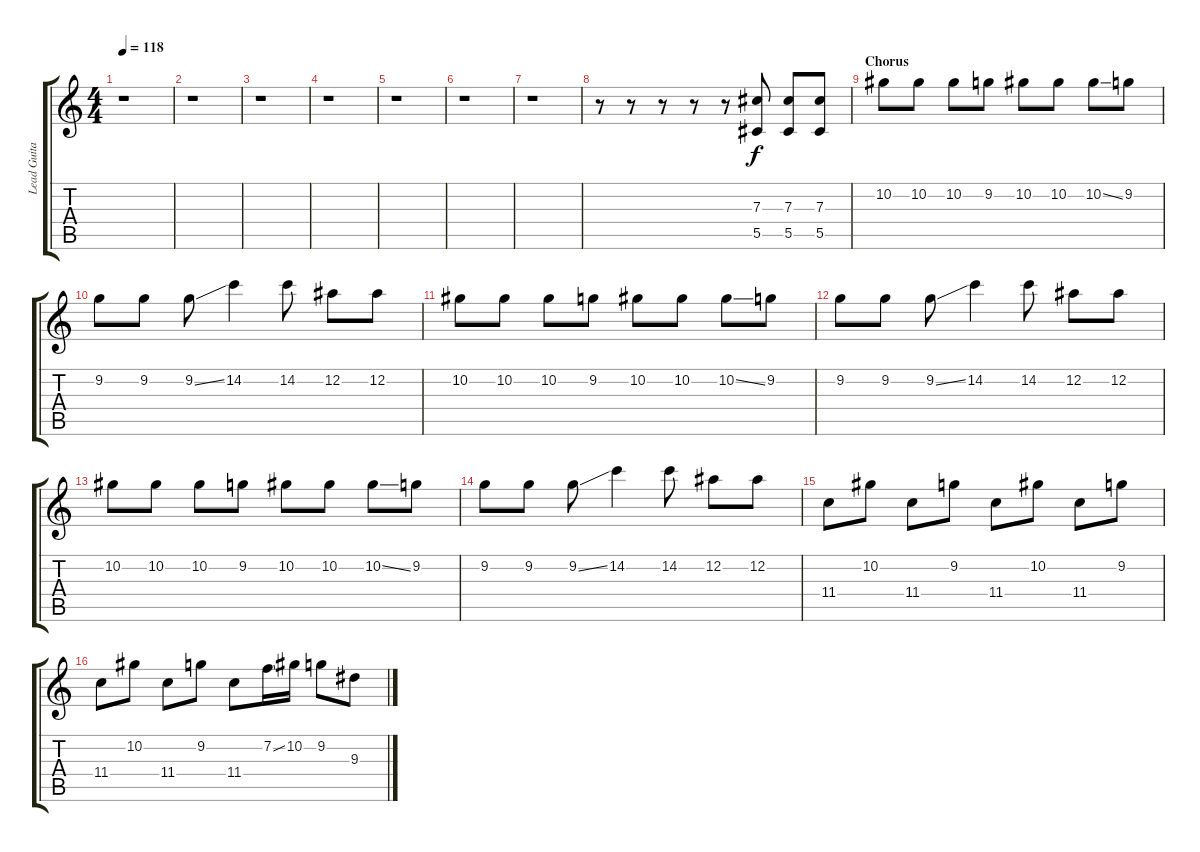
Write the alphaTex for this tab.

\track ("Lead Guitar" "Lead Guita") {instrument distortionguitar}
\staff {score tabs}
\tuning (Eb4 Bb3 Gb3 Db3 Ab2 Eb2) {hide}
\ts (4 4)
\tempo 118
\clef g2
\ks c
r.1{dy f} |
r.1 |
r.1 |
r.1 |
r.1 |
r.1 |
r.1 |
r.8 r.8 r.8 r.8 r.8 (7.3 5.5).8 (7.3 5.5).8 (7.3 5.5).8 |
\section ("" "Chorus")
10.2.8 10.2.8 10.2.8 9.2.8 10.2.8 10.2.8 10.2{ss}.8 9.2.8 |
9.2.8 9.2.8 9.2{ss}.8 14.2.4 14.2.8 12.2.8 12.2.8 |
10.2.8 10.2.8 10.2.8 9.2.8 10.2.8 10.2.8 10.2{ss}.8 9.2.8 |
9.2.8 9.2.8 9.2{ss}.8 14.2.4 14.2.8 12.2.8 12.2.8 |
10.2.8 10.2.8 10.2.8 9.2.8 10.2.8 10.2.8 10.2{ss}.8 9.2.8 |
9.2.8 9.2.8 9.2{ss}.8 14.2.4 14.2.8 12.2.8 12.2.8 |
11.4.8 10.2.8 11.4.8 9.2.8 11.4.8 10.2.8 11.4.8 9.2.8 |
11.4.8 10.2.8 11.4.8 9.2.8 11.4.8 7.2{ss}.16 10.2.16 9.2.8 9.3.8
